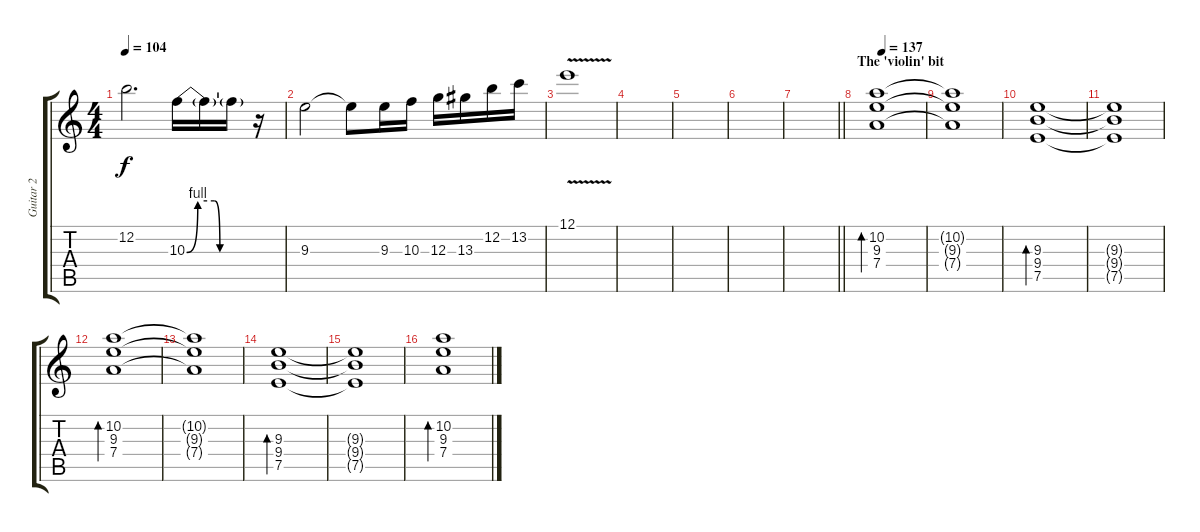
\track ("Guitar 2" "Guitar 2") {instrument distortionguitar}
\staff {score tabs}
\tuning (E4 B3 G3 D3 A2 E2) {hide}
\ts (4 4)
\tempo 104
\clef g2
\ks c
12.2.2{d dy f} 10.3{be (custom 0 0 10 4 25 4 30 0 60 0)}.16 10.3{t}.16 10.3{t}.16 r.16 |
9.3.2 9.3{t}.8 9.3.16 10.3.16 12.3.16 13.3.16 12.2.16 13.2.16 |
12.1{v}.1 |
|
|
|
\barLineRight lightlight
|
\section ("" "The 'violin' bit")
\tempo (137 0.125)
(10.2 9.3 7.4).1{bd 480} |
(10.2{t} 9.3{t} 7.4{t}).1 |
(9.3 9.4 7.5).1{bd 480} |
(9.3{t} 9.4{t} 7.5{t}).1 |
(10.2 9.3 7.4).1{bd 480} |
(10.2{t} 9.3{t} 7.4{t}).1 |
(9.3 9.4 7.5).1{bd 480} |
(9.3{t} 9.4{t} 7.5{t}).1 |
(10.2 9.3 7.4).1{bd 480}
